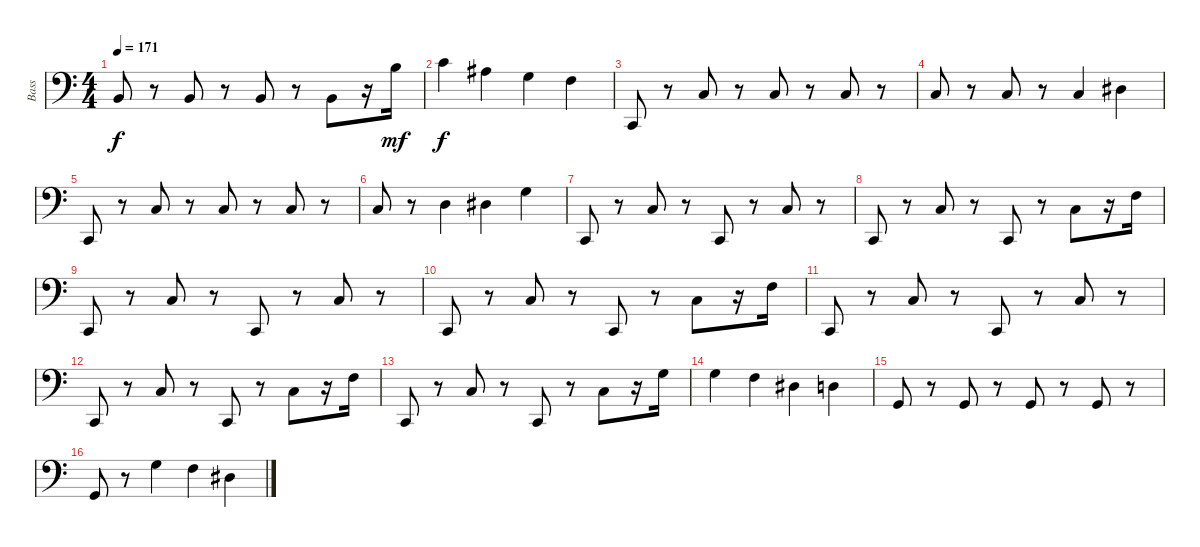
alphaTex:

\track ("Bass" "Bass") {instrument electricbassfinger}
\staff {score}
\tuning (G2 D2 A1 E1 B0) {hide}
\ts (4 4)
\tempo 171
\clef f4
\ks c
2.3.8{dy f} r.8 2.3.8 r.8 2.3.8 r.8 2.3.8 r.16 4.1.16{dy mf} |
5.1.4{dy f} 3.1.4 0.1.4 3.2.4 |
1.5.8 r.8 3.3.8 r.8 3.3.8 r.8 3.3.8 r.8 |
3.3.8 r.8 3.3.8 r.8 3.3.4 1.2.4 |
1.5.8 r.8 3.3.8 r.8 3.3.8 r.8 3.3.8 r.8 |
3.3.8 r.8 0.2.4 1.2.4 0.1.4 |
1.5.8 r.8 3.3.8 r.8 1.5.8 r.8 3.3.8 r.8 |
1.5.8 r.8 3.3.8 r.8 1.5.8 r.8 3.3.8 r.16 3.2.16 |
1.5.8 r.8 3.3.8 r.8 1.5.8 r.8 3.3.8 r.8 |
1.5.8 r.8 3.3.8 r.8 1.5.8 r.8 3.3.8 r.16 3.2.16 |
1.5.8 r.8 3.3.8 r.8 1.5.8 r.8 3.3.8 r.8 |
1.5.8 r.8 3.3.8 r.8 1.5.8 r.8 3.3.8 r.16 3.2.16 |
1.5.8 r.8 3.3.8 r.8 1.5.8 r.8 3.3.8 r.16 0.1.16 |
0.1.4 3.2.4 1.2.4 0.2.4 |
3.4.8 r.8 3.4.8 r.8 3.4.8 r.8 3.4.8 r.8 |
3.4.8 r.8 0.1.4 3.2.4 1.2.4
